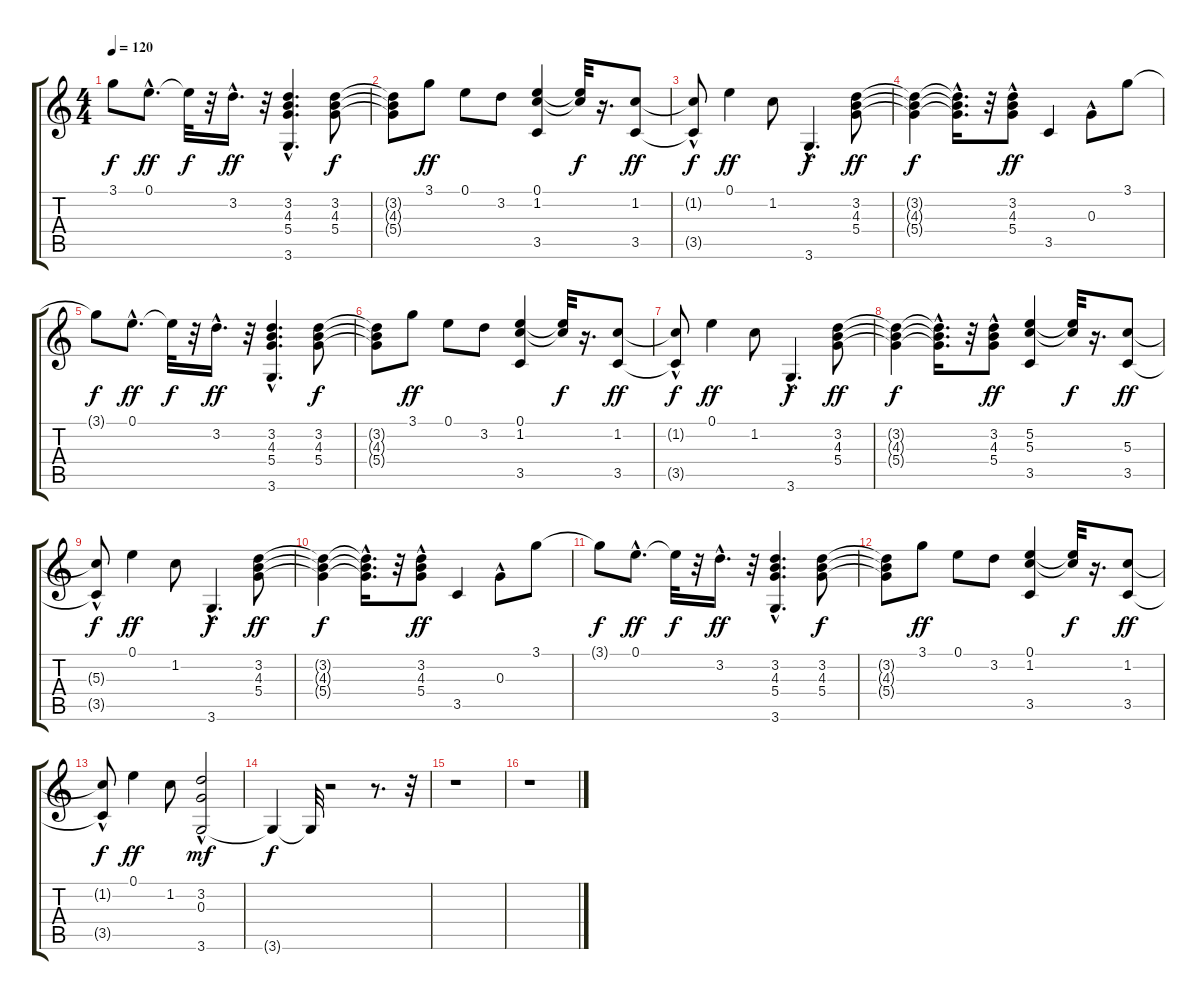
\track "" {instrument acousticguitarsteel}
\staff {score tabs}
\tuning (E4 B3 G3 D3 A2 E2) {hide}
\ts (4 4)
\tempo 120
\clef g2
\ks c
3.1{t}.8{dy f} 0.1{hac}.8{d dy ff} 0.1{t}.32{dy f} r.32 3.2{hac}.16{d dy ff} r.32 (3.2 4.3 5.4 3.6{hac}).4{d} (3.2 4.3 5.4).8{dy f} |
(3.2{t} 4.3{t} 5.4{t}).8 3.1.8{dy ff} 0.1.8 3.2.8 (0.1 1.2 3.5).4 (0.1{t} 1.2{t}).32{dy f} r.16{d} (1.2 3.5).8{dy ff} |
(1.2{t} 3.5{hac t}).8{dy f} 0.1.4{dy ff} 1.2.8 3.6{hac}.4{d dy f} (3.2 4.3 5.4).8{dy ff} |
(3.2{t} 4.3{t} 5.4{t}).4{dy f} (3.2{hac t} 4.3{hac t} 5.4{hac t}).16{d} r.32 (3.2 4.3 5.4{hac}).8{dy ff} 3.5.4 0.3{hac}.8 3.1.8 |
3.1{t}.8{dy f} 0.1{hac}.8{d dy ff} 0.1{t}.32{dy f} r.32 3.2{hac}.16{d dy ff} r.32 (3.2 4.3 5.4 3.6{hac}).4{d} (3.2 4.3 5.4).8{dy f} |
(3.2{t} 4.3{t} 5.4{t}).8 3.1.8{dy ff} 0.1.8 3.2.8 (0.1 1.2 3.5).4 (0.1{t} 1.2{t}).32{dy f} r.16{d} (1.2 3.5).8{dy ff} |
(1.2{t} 3.5{hac t}).8{dy f} 0.1.4{dy ff} 1.2.8 3.6{hac}.4{d dy f} (3.2 4.3 5.4).8{dy ff} |
(3.2{t} 4.3{t} 5.4{t}).4{dy f} (3.2{hac t} 4.3{hac t} 5.4{hac t}).16{d} r.32 (3.2 4.3 5.4{hac}).8{dy ff} (5.2 5.3 3.5).4 (5.2{t} 5.3{t}).32{dy f} r.16{d} (5.3 3.5).8{dy ff} |
(5.3{t} 3.5{hac t}).8{dy f} 0.1.4{dy ff} 1.2.8 3.6{hac}.4{d dy f} (3.2 4.3 5.4).8{dy ff} |
(3.2{t} 4.3{t} 5.4{t}).4{dy f} (3.2{hac t} 4.3{hac t} 5.4{hac t}).16{d} r.32 (3.2 4.3 5.4{hac}).8{dy ff} 3.5.4 0.3{hac}.8 3.1.8 |
3.1{t}.8{dy f} 0.1{hac}.8{d dy ff} 0.1{t}.32{dy f} r.32 3.2{hac}.16{d dy ff} r.32 (3.2 4.3 5.4 3.6{hac}).4{d} (3.2 4.3 5.4).8{dy f} |
(3.2{t} 4.3{t} 5.4{t}).8 3.1.8{dy ff} 0.1.8 3.2.8 (0.1 1.2 3.5).4 (0.1{t} 1.2{t}).32{dy f} r.16{d} (1.2 3.5).8{dy ff} |
(1.2{t} 3.5{hac t}).8{dy f} 0.1.4{dy ff} 1.2.8 (3.2{hac} 0.3{hac} 3.6).2{dy mf} |
3.6{t}.4{dy f} 3.6{t}.32 r.2 r.8{d} r.32 |
r.1 |
r.1
